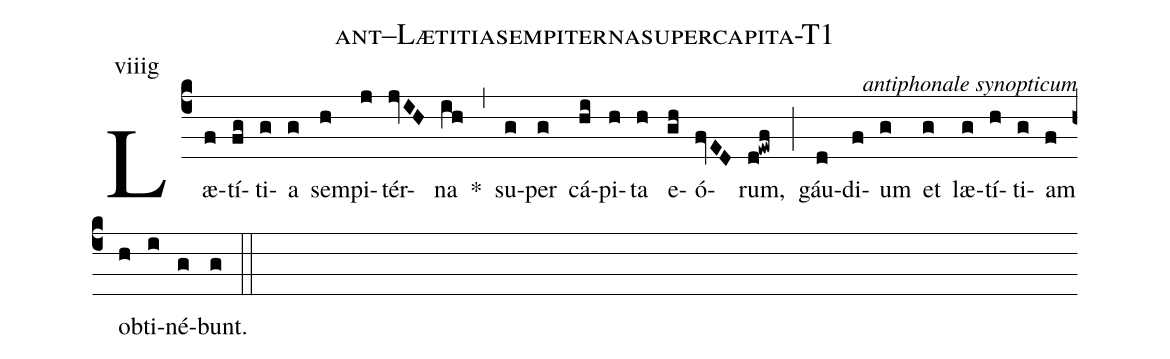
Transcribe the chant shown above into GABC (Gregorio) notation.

name: ant--Lætitiasempiternasupercapita-T1;
commentary: antiphonale synopticum;
annotation: viiig;
%%
(c4) Læ(f)tí(fg)ti(g)a(g) sem(h)pi(j)tér(jvIH)na(ih) *(,) su(g)per(g) cá(hi)pi(h)ta(h) e(gh)ó(fvED)rum,(d!ewf) (;) gáu(d)di(f)um(g) et(g) læ(g)tí(h)ti(g)am(f) ob(h)ti(i)né(g)bunt.(g) (::)
